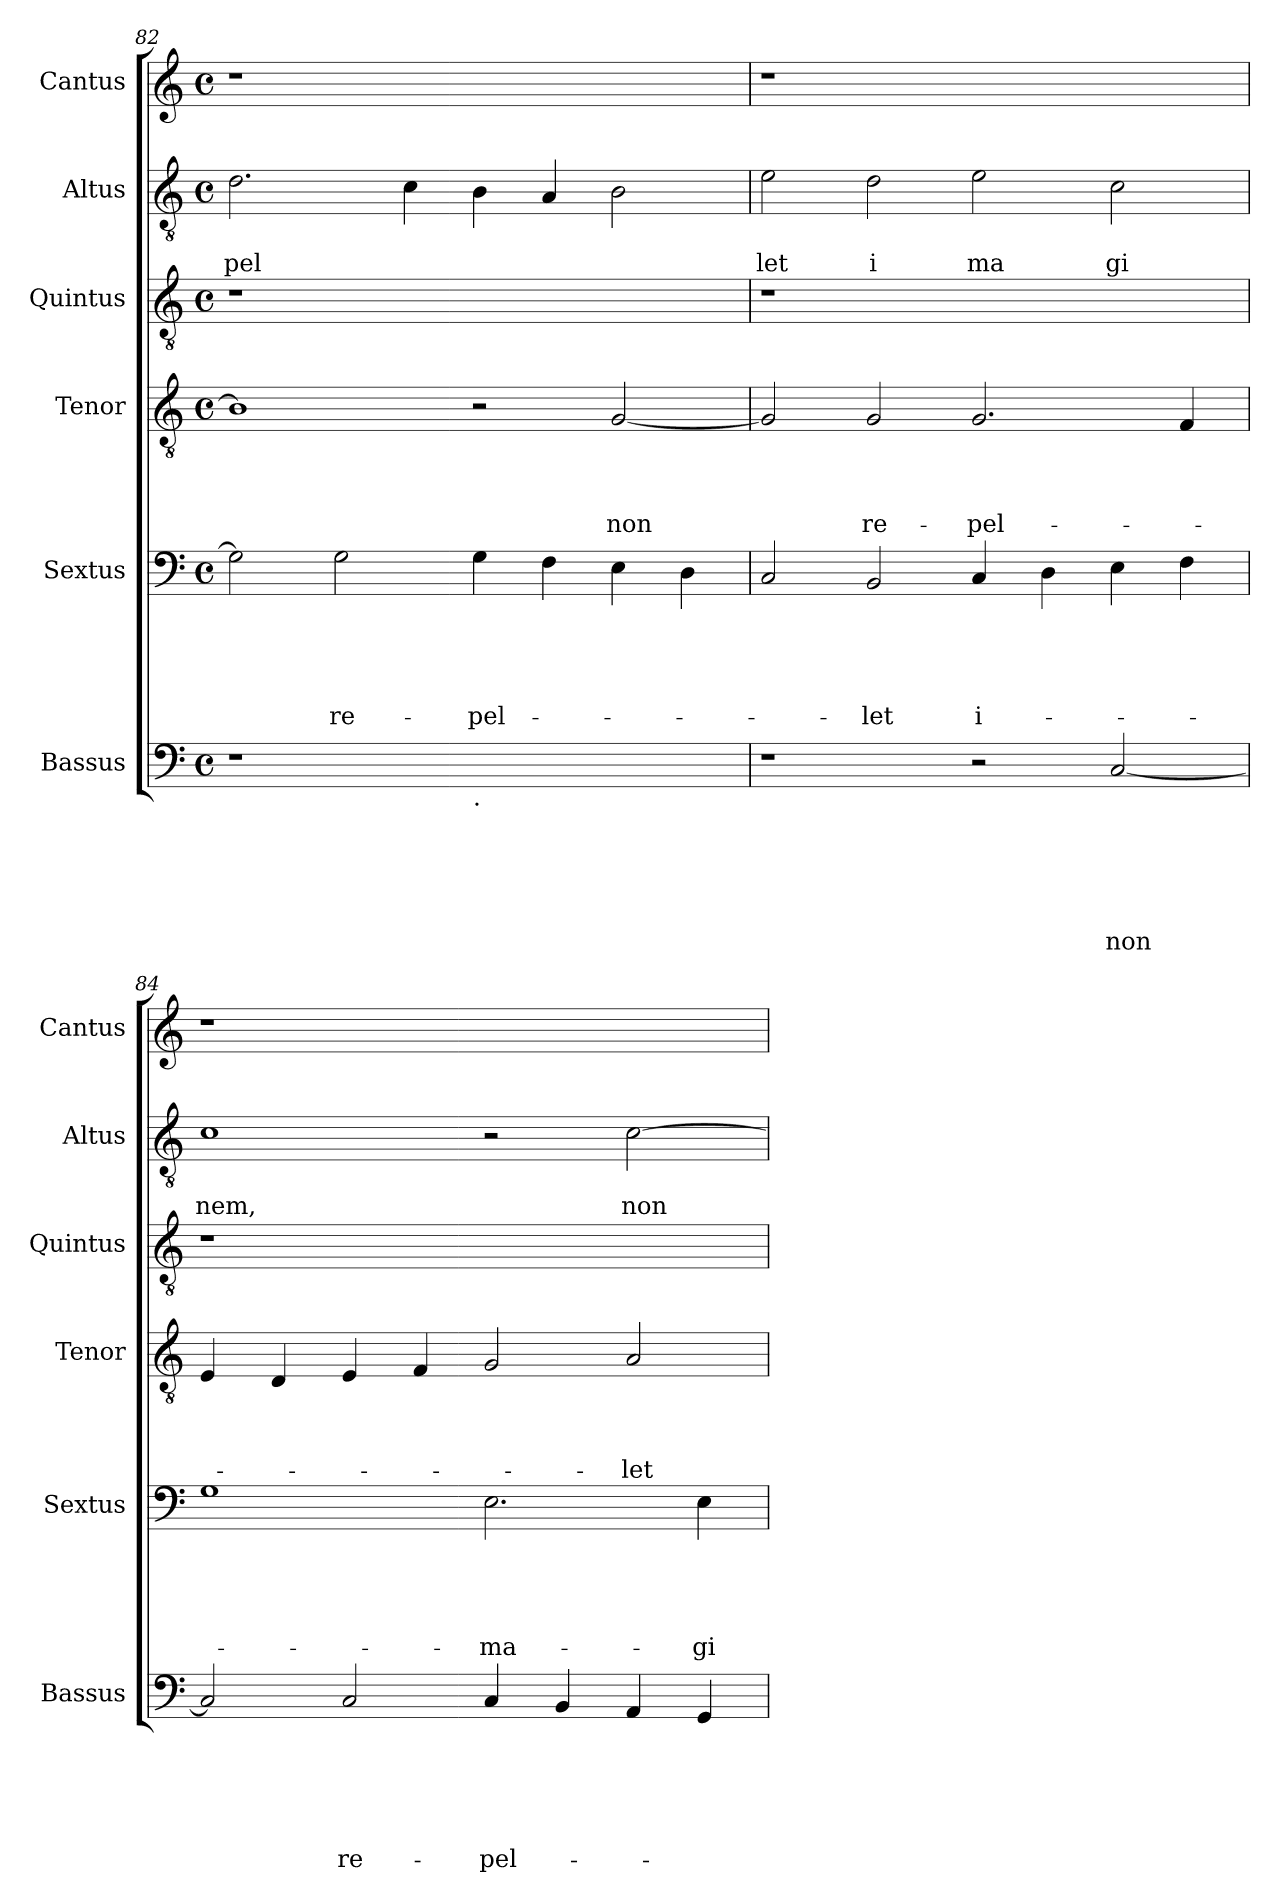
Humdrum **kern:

**kern	**text	**text	**text	**text	**text	**text	**kern	**text	**text	**text	**text	**text	**kern	**text	**text	**text	**text	**kern	**kern	**text	**text	**kern
*part6	*part6	*part6	*part6	*part6	*part6	*part6	*part5	*part5	*part5	*part5	*part5	*part5	*part4	*part4	*part4	*part4	*part4	*part3	*part2	*part2	*part2	*part1
*staff6	*staff6	*staff6	*staff6	*staff6	*staff6	*staff6	*staff5	*staff5	*staff5	*staff5	*staff5	*staff5	*staff4	*staff4	*staff4	*staff4	*staff4	*staff3	*staff2	*staff2	*staff2	*staff1
*I"Bassus	*	*	*	*	*	*	*I"Sextus	*	*	*	*	*	*I"Tenor	*	*	*	*	*I"Quintus	*I"Altus	*	*	*I"Cantus
*I'Bassus	*	*	*	*	*	*	*I'Sextus	*	*	*	*	*	*I'Tenor	*	*	*	*	*I'Quintus	*I'Altus	*	*	*I'Cantus
*clefF4	*	*	*	*	*	*	*clefF4	*	*	*	*	*	*clefGv2	*	*	*	*	*clefGv2	*clefGv2	*	*	*clefG2
*k[]	*	*	*	*	*	*	*k[]	*	*	*	*	*	*k[]	*	*	*	*	*k[]	*k[]	*	*	*k[]
*C:	*	*	*	*	*	*	*C:	*	*	*	*	*	*C:	*	*	*	*	*C:	*C:	*	*	*C:
*M4/4	*	*	*	*	*	*	*M4/4	*	*	*	*	*	*M4/4	*	*	*	*	*M4/4	*M4/4	*	*	*M4/4
*met(c)	*	*	*	*	*	*	*met(c)	*	*	*	*	*	*met(c)	*	*	*	*	*met(c)	*met(c)	*	*	*met(c)
=82	=82	=82	=82	=82	=82	=82	=82	=82	=82	=82	=82	=82	=82	=82	=82	=82	=82	=82	=82	=82	=82	=82
!	!	!	!	!	!	!	!	!	!	!	!	!	!	!	!	!	!	!	!	!	!LO:LY:b	!
1r	.	.	.	.	.	.	2G\]	.	.	.	.	.	1B]	.	.	.	.	1r	2.d\	.	pel	1r
!	!	!	!	!	!	!	!	!	!	!	!	!LO:LY:b	!	!	!	!	!	!	!	!	!	!
.	.	.	.	.	.	.	2G\	.	.	.	.	re-	.	.	.	.	.	.	.	.	.	.
.	.	.	.	.	.	.	.	.	.	.	.	.	.	.	.	.	.	.	4c\	.	.	.
!LO:TX:b:t=.	!	!	!	!	!	!	!	!	!	!	!	!	!	!	!	!	!	!	!	!	!	!
!	!	!	!	!	!	!	!	!	!	!	!	!LO:LY:b	!	!	!	!	!	!	!	!	!	!
1ryy	.	.	.	.	.	.	4G\	.	.	.	.	-pel-	2r	.	.	.	.	1ryy	4B\	.	.	1ryy
.	.	.	.	.	.	.	4F\	.	.	.	.	.	.	.	.	.	.	.	4A/	.	.	.
!	!	!	!	!	!	!	!	!	!	!	!	!	!	!	!	!	!LO:LY:b	!	!	!	!	!
.	.	.	.	.	.	.	4E\	.	.	.	.	.	[<2G/	.	.	.	non	.	2B\	.	.	.
.	.	.	.	.	.	.	4D\	.	.	.	.	.	.	.	.	.	.	.	.	.	.	.
=83!	=83!	=83!	=83!	=83!	=83!	=83!	=83!	=83!	=83!	=83!	=83!	=83!	=83!	=83!	=83!	=83!	=83!	=83!	=83!	=83!	=83!	=83!
!	!	!	!	!	!	!	!	!	!	!	!	!	!	!	!	!	!	!	!	!	!LO:LY:b	!
1r	.	.	.	.	.	.	2C/	.	.	.	.	.	2G/]	.	.	.	.	1r	2e\	.	let	1r
!	!	!	!	!	!	!	!	!	!	!	!	!LO:LY:b	!	!	!	!	!LO:LY:b	!	!	!	!LO:LY:b	!
.	.	.	.	.	.	.	2BB/	.	.	.	.	-let	2G/	.	.	.	re-	.	2d\	.	i	.
!	!	!	!	!	!	!	!	!	!	!	!	!LO:LY:b	!	!	!	!	!LO:LY:b	!	!	!	!LO:LY:b	!
2r	.	.	.	.	.	.	4C/	.	.	.	.	i-	2.G/	.	.	.	-pel-	1ryy	2e\	.	ma	1ryy
.	.	.	.	.	.	.	4D\	.	.	.	.	.	.	.	.	.	.	.	.	.	.	.
!	!	!	!	!	!	!LO:LY:b	!	!	!	!	!	!	!	!	!	!	!	!	!	!	!LO:LY:b	!
[<2C/	.	.	.	.	.	non	4E\	.	.	.	.	.	.	.	.	.	.	.	2c\	.	gi	.
.	.	.	.	.	.	.	4F\	.	.	.	.	.	4F/	.	.	.	.	.	.	.	.	.
=84!	=84!	=84!	=84!	=84!	=84!	=84!	=84!	=84!	=84!	=84!	=84!	=84!	=84!	=84!	=84!	=84!	=84!	=84!	=84!	=84!	=84!	=84!
!	!	!	!	!	!	!	!	!	!	!	!	!	!	!	!	!	!	!	!	!	!LO:LY:b	!
2C/]	.	.	.	.	.	.	1G	.	.	.	.	.	4E/	.	.	.	.	1r	1c	.	nem,	1r
.	.	.	.	.	.	.	.	.	.	.	.	.	4D/	.	.	.	.	.	.	.	.	.
!	!	!	!	!	!	!LO:LY:b	!	!	!	!	!	!	!	!	!	!	!	!	!	!	!	!
2C/	.	.	.	.	.	re-	.	.	.	.	.	.	4E/	.	.	.	.	.	.	.	.	.
.	.	.	.	.	.	.	.	.	.	.	.	.	4F/	.	.	.	.	.	.	.	.	.
!	!	!	!	!	!	!LO:LY:b	!	!	!	!	!	!LO:LY:b	!	!	!	!	!	!	!	!	!	!
4C/	.	.	.	.	.	-pel-	2.E\	.	.	.	.	-ma-	2G/	.	.	.	.	1ryy	2r	.	.	1ryy
4BB/	.	.	.	.	.	.	.	.	.	.	.	.	.	.	.	.	.	.	.	.	.	.
!	!	!	!	!	!	!	!	!	!	!	!	!	!	!	!	!	!LO:LY:b	!	!	!	!LO:LY:b	!
4AA/	.	.	.	.	.	.	.	.	.	.	.	.	2A/	.	.	.	-let	.	[>2c\	.	non	.
!	!	!	!	!	!	!	!	!	!	!	!	!LO:LY:b	!	!	!	!	!	!	!	!	!	!
4GG/	.	.	.	.	.	.	4E\	.	.	.	.	-gi-	.	.	.	.	.	.	.	.	.	.
=!	=!	=!	=!	=!	=!	=!	=!	=!	=!	=!	=!	=!	=!	=!	=!	=!	=!	=!	=!	=!	=!	=!
*-	*-	*-	*-	*-	*-	*-	*-	*-	*-	*-	*-	*-	*-	*-	*-	*-	*-	*-	*-	*-	*-	*-
